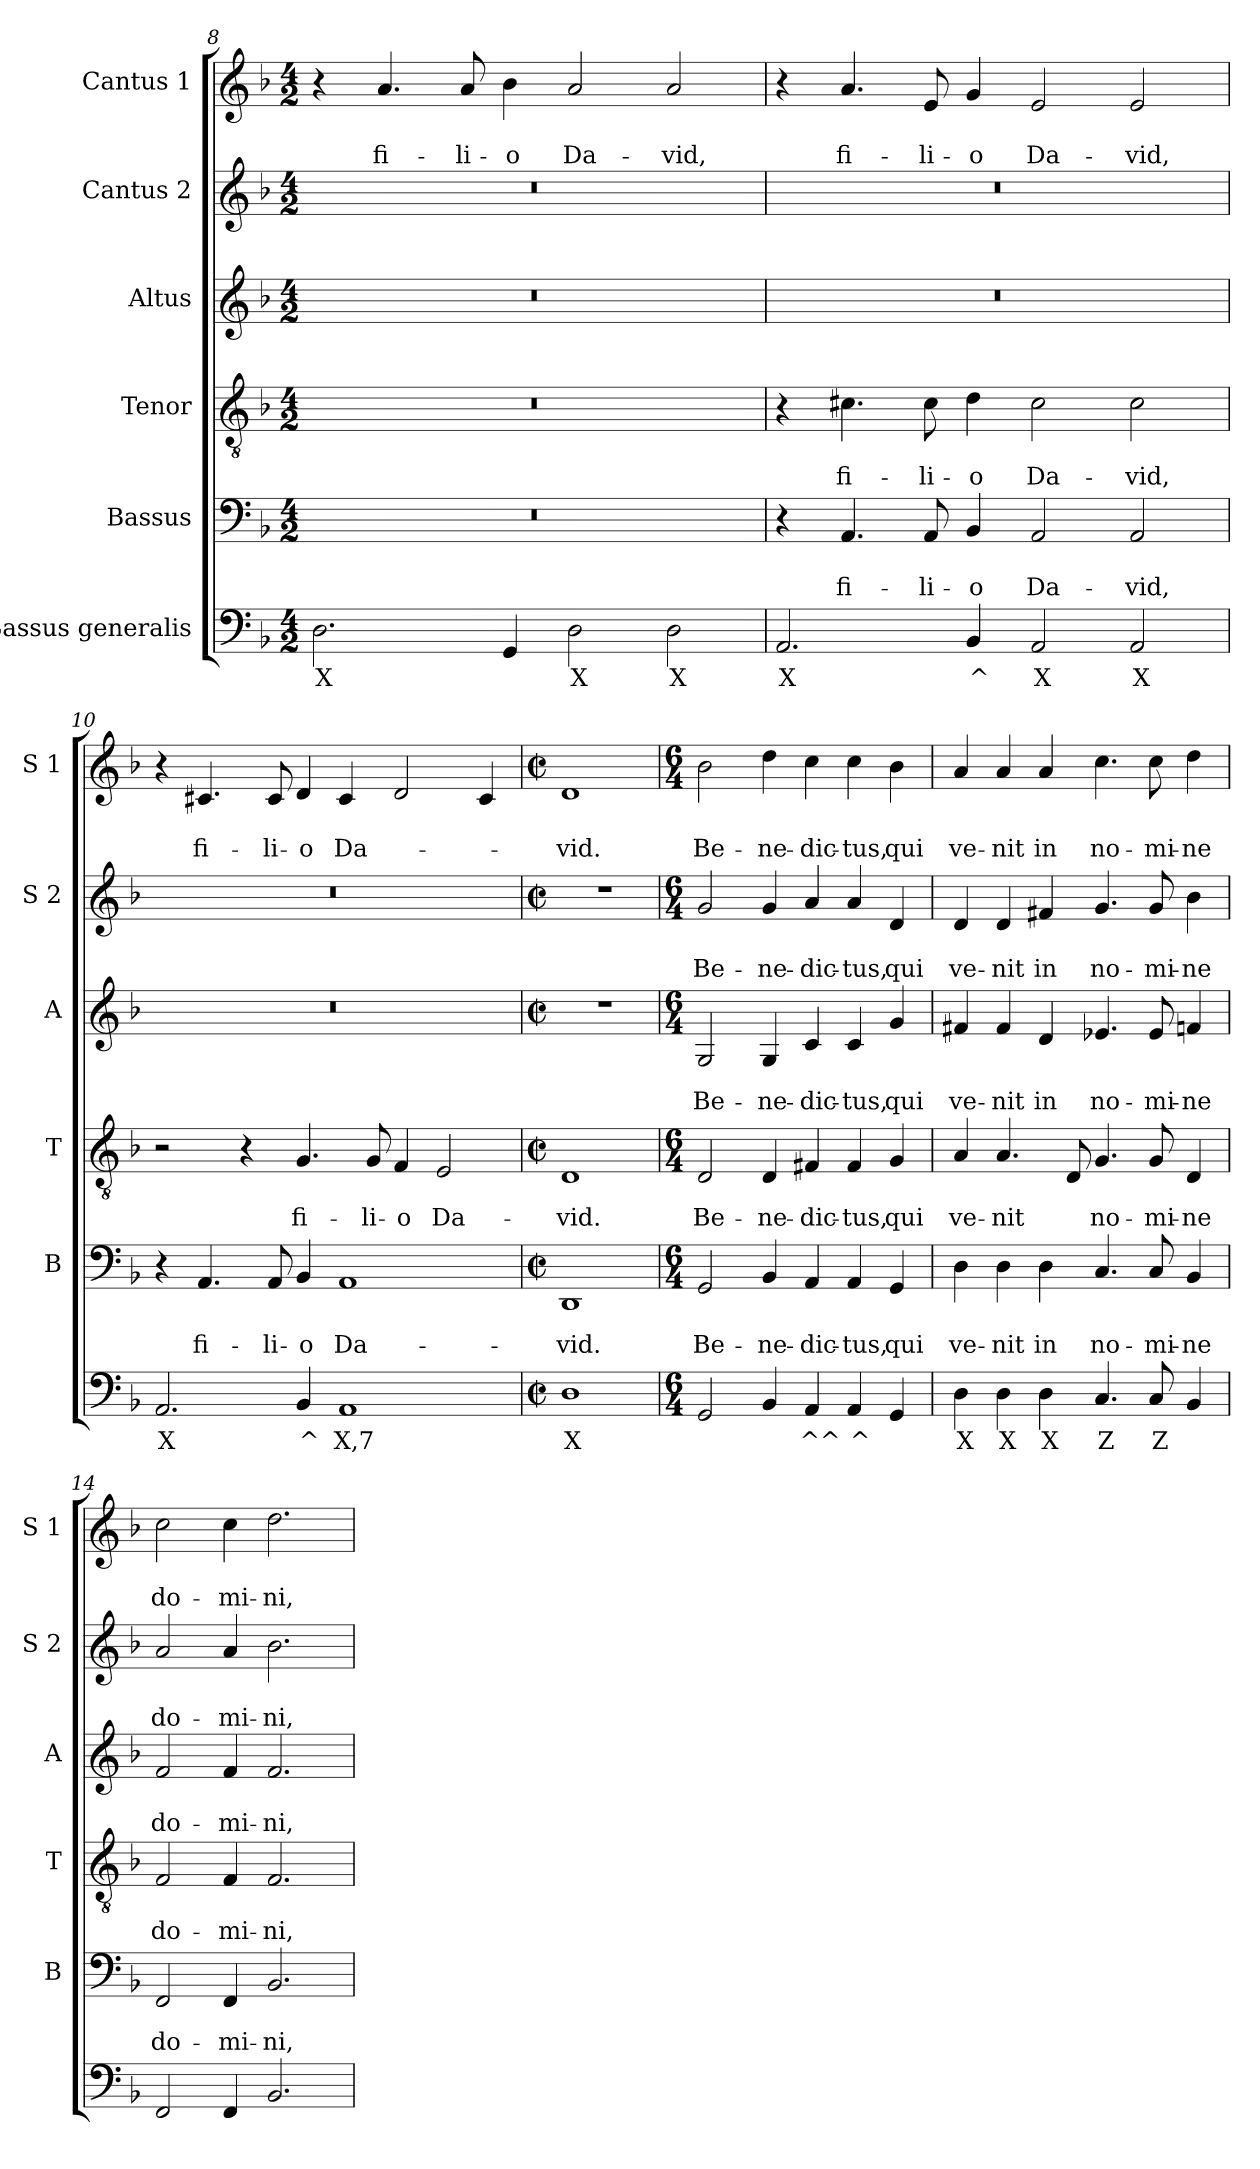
**kern	**text	**kern	**text	**text	**kern	**text	**text	**kern	**text	**text	**kern	**text	**text	**kern	**text	**text
*part6	*part6	*part5	*part5	*part5	*part4	*part4	*part4	*part3	*part3	*part3	*part2	*part2	*part2	*part1	*part1	*part1
*staff6	*staff6	*staff5	*staff5	*staff5	*staff4	*staff4	*staff4	*staff3	*staff3	*staff3	*staff2	*staff2	*staff2	*staff1	*staff1	*staff1
*I"Bassus generalis	*	*I"Bassus	*	*	*I"Tenor	*	*	*I"Altus	*	*	*I"Cantus 2	*	*	*I"Cantus 1	*	*
*	*	*I'B	*	*	*I'T	*	*	*I'A	*	*	*I'S 2	*	*	*I'S 1	*	*
*clefF4	*	*clefF4	*	*	*clefGv2	*	*	*clefG2	*	*	*clefG2	*	*	*clefG2	*	*
*k[b-]	*	*k[b-]	*	*	*k[b-]	*	*	*k[b-]	*	*	*k[b-]	*	*	*k[b-]	*	*
*F:	*	*F:	*	*	*F:	*	*	*F:	*	*	*F:	*	*	*F:	*	*
*M4/2	*	*M4/2	*	*	*M4/2	*	*	*M4/2	*	*	*M4/2	*	*	*M4/2	*	*
=8	=8	=8	=8	=8	=8	=8	=8	=8	=8	=8	=8	=8	=8	=8	=8	=8
!	!LO:LY:b	!	!	!	!	!	!	!	!	!	!	!	!	!	!	!
2.D\	X	0r	.	.	0r	.	.	0r	.	.	0r	.	.	4r	.	.
!	!	!	!	!	!	!	!	!	!	!	!	!	!	!	!	!LO:LY:b
.	.	.	.	.	.	.	.	.	.	.	.	.	.	4.a/	.	fi-
!	!	!	!	!	!	!	!	!	!	!	!	!	!	!	!	!LO:LY:b
.	.	.	.	.	.	.	.	.	.	.	.	.	.	8a/	.	-li-
!	!	!	!	!	!	!	!	!	!	!	!	!	!	!	!	!LO:LY:b
4GG/	.	.	.	.	.	.	.	.	.	.	.	.	.	4b-\	.	-o
!	!LO:LY:b	!	!	!	!	!	!	!	!	!	!	!	!	!	!	!LO:LY:b
2D\	X	.	.	.	.	.	.	.	.	.	.	.	.	2a/	.	Da-
!	!LO:LY:b	!	!	!	!	!	!	!	!	!	!	!	!	!	!	!LO:LY:b
2D\	X	.	.	.	.	.	.	.	.	.	.	.	.	2a/	.	-vid,
!!LO:LB:g=z
=9	=9	=9	=9	=9	=9	=9	=9	=9	=9	=9	=9	=9	=9	=9	=9	=9
!	!LO:LY:b	!	!	!	!	!	!	!	!	!	!	!	!	!	!	!
2.AA/	X	4r	.	.	4r	.	.	0r	.	.	0r	.	.	4r	.	.
!	!	!	!	!LO:LY:b	!	!	!LO:LY:b	!	!	!	!	!	!	!	!	!LO:LY:b
.	.	4.AA/	.	fi-	4.c#X\	.	fi-	.	.	.	.	.	.	4.a/	.	fi-
!	!	!	!	!LO:LY:b	!	!	!LO:LY:b	!	!	!	!	!	!	!	!	!LO:LY:b
.	.	8AA/	.	-li-	8c#\	.	-li-	.	.	.	.	.	.	8e/	.	-li-
!	!LO:LY:b	!	!	!LO:LY:b	!	!	!LO:LY:b	!	!	!	!	!	!	!	!	!LO:LY:b
4BB-/	^	4BB-/	.	-o	4d\	.	-o	.	.	.	.	.	.	4g/	.	-o
!	!LO:LY:b	!	!	!LO:LY:b	!	!	!LO:LY:b	!	!	!	!	!	!	!	!	!LO:LY:b
2AA/	X	2AA/	.	Da-	2c#\	.	Da-	.	.	.	.	.	.	2e/	.	Da-
!	!LO:LY:b	!	!	!LO:LY:b	!	!	!LO:LY:b	!	!	!	!	!	!	!	!	!LO:LY:b
2AA/	X	2AA/	.	-vid,	2c#\	.	-vid,	.	.	.	.	.	.	2e/	.	-vid,
=10	=10	=10	=10	=10	=10	=10	=10	=10	=10	=10	=10	=10	=10	=10	=10	=10
!	!LO:LY:b	!	!	!	!	!	!	!	!	!	!	!	!	!	!	!
*^	*	*	*	*	*	*	*	*	*	*	*	*	*	*	*	*
2.AA/	2ryy	X	4r	.	.	2r	.	.	0r	.	.	0r	.	.	4r	.	.
!	!	!	!	!	!LO:LY:b	!	!	!	!	!	!	!	!	!	!	!	!LO:LY:b
.	.	.	4.AA/	.	fi-	.	.	.	.	.	.	.	.	.	4.c#X/	.	fi-
.	2ryy	.	.	.	.	4r	.	.	.	.	.	.	.	.	.	.	.
!	!	!	!	!	!LO:LY:b	!	!	!	!	!	!	!	!	!	!	!	!LO:LY:b
.	.	.	8AA/	.	-li-	.	.	.	.	.	.	.	.	.	8c#/	.	-li-
!	!	!LO:LY:b	!	!	!LO:LY:b	!	!	!LO:LY:b	!	!	!	!	!	!	!	!	!LO:LY:b
4BB-/	.	^	4BB-/	.	-o	4.G/	.	fi-	.	.	.	.	.	.	4d/	.	-o
!	!	!LO:LY:b	!	!	!LO:LY:b	!	!	!	!	!	!	!	!	!	!	!	!LO:LY:b
1AA	4ryy	X,7	1AA	.	Da-	.	.	.	.	.	.	.	.	.	4c#/	.	Da-
!	!	!	!	!	!	!	!	!LO:LY:b	!	!	!	!	!	!	!	!	!
.	.	.	.	.	.	8G/	.	-li-	.	.	.	.	.	.	.	.	.
!	!	!LO:LY:b	!	!	!	!	!	!LO:LY:b	!	!	!	!	!	!	!	!	!
.	4ryy	$,6	.	.	.	4F/	.	-o	.	.	.	.	.	.	2d/	.	.
!	!	!LO:LY:b	!	!	!	!	!	!LO:LY:b	!	!	!	!	!	!	!	!	!
.	4ryy	5	.	.	.	2E/	.	Da-	.	.	.	.	.	.	.	.	.
!	!	!LO:LY:b	!	!	!	!	!	!	!	!	!	!	!	!	!	!	!
.	4ryy	X	.	.	.	.	.	.	.	.	.	.	.	.	4c#/	.	.
*v	*v	*	*	*	*	*	*	*	*	*	*	*	*	*	*	*	*
=11	=11	=11	=11	=11	=11	=11	=11	=11	=11	=11	=11	=11	=11	=11	=11	=11
*M2/2	*	*M2/2	*	*	*M2/2	*	*	*M2/2	*	*	*M2/2	*	*	*M2/2	*	*
*met(c|)	*	*met(c|)	*	*	*met(c|)	*	*	*met(c|)	*	*	*met(c|)	*	*	*met(c|)	*	*
*^	*	*	*	*	*	*	*	*	*	*	*	*	*	*	*	*
!	!	!LO:LY:b	!	!	!LO:LY:b	!	!	!LO:LY:b	!	!	!	!	!	!	!	!	!LO:LY:b
*v	*v	*	*	*	*	*	*	*	*	*	*	*	*	*	*	*	*
1D	X	1DD	.	-vid.	1D	.	-vid.	1r	.	.	1r	.	.	1d	.	-vid.
=12	=12	=12	=12	=12	=12	=12	=12	=12	=12	=12	=12	=12	=12	=12	=12	=12
*M6/4	*	*M6/4	*	*	*M6/4	*	*	*M6/4	*	*	*M6/4	*	*	*M6/4	*	*
!	!	!	!	!LO:LY:b	!	!	!LO:LY:b	!	!	!LO:LY:b	!	!	!LO:LY:b	!	!	!LO:LY:b
2GG/	.	2GG/	.	Be-	2D/	.	Be-	2G/	.	-Be-	2g/	.	Be-	2b-\	.	Be-
!	!	!	!	!LO:LY:b	!	!	!LO:LY:b	!	!	!LO:LY:b	!	!	!LO:LY:b	!	!	!LO:LY:b
4BB-/	.	4BB-/	.	-ne-	4D/	.	-ne-	4G/	.	-ne-	4g/	.	-ne-	4dd\	.	-ne-
!	!LO:LY:b	!	!	!LO:LY:b	!	!	!LO:LY:b	!	!	!LO:LY:b	!	!	!LO:LY:b	!	!	!LO:LY:b
4AA/	^^	4AA/	.	-dic-	4F#X/	.	-dic-	4c/	.	-dic-	4a/	.	-dic-	4cc\	.	-dic-
!	!LO:LY:b	!	!	!LO:LY:b	!	!	!LO:LY:b	!	!	!LO:LY:b	!	!	!LO:LY:b	!	!	!LO:LY:b
4AA/	^	4AA/	.	-tus,	4F#/	.	-tus,	4c/	.	tus,	4a/	.	-tus,	4cc\	.	-tus,
!	!	!	!	!LO:LY:b	!	!	!LO:LY:b	!	!	!LO:LY:b	!	!	!LO:LY:b	!	!	!LO:LY:b
4GG/	.	4GG/	.	qui	4G/	.	qui	4g/	.	qui	4d/	.	qui	4b-\	.	qui
!!LO:PB:g=z
=13	=13	=13	=13	=13	=13	=13	=13	=13	=13	=13	=13	=13	=13	=13	=13	=13
!	!LO:LY:b	!	!	!LO:LY:b	!	!	!LO:LY:b	!	!	!LO:LY:b	!	!	!LO:LY:b	!	!	!LO:LY:b
4D\	X	4D\	.	ve-	4A/	.	ve-	4f#X/	.	-ve-	4d/	.	ve-	4a/	.	ve-
!	!LO:LY:b	!	!	!LO:LY:b	!	!	!LO:LY:b	!	!	!LO:LY:b	!	!	!LO:LY:b	!	!	!LO:LY:b
4D\	X	4D\	.	-nit	4.A/	.	-nit	4f#/	.	nit	4d/	.	-nit	4a/	.	-nit
!	!LO:LY:b	!	!	!LO:LY:b	!	!	!	!	!	!LO:LY:b	!	!	!LO:LY:b	!	!	!LO:LY:b
4D\	X	4D\	.	in	.	.	.	4d/	.	in	4f#X/	.	in	4a/	.	in
.	.	.	.	.	8D/	.	.	.	.	.	.	.	.	.	.	.
!	!LO:LY:b	!	!	!LO:LY:b	!	!	!LO:LY:b	!	!	!LO:LY:b	!	!	!LO:LY:b	!	!	!LO:LY:b
4.C/	Z	4.C/	.	no-	4.G/	.	no-	4.e-X/	.	-no-	4.g/	.	no-	4.cc\	.	no-
!	!LO:LY:b	!	!	!LO:LY:b	!	!	!LO:LY:b	!	!	!LO:LY:b	!	!	!LO:LY:b	!	!	!LO:LY:b
8C/	Z	8C/	.	-mi-	8G/	.	-mi-	8e-/	.	-mi-	8g/	.	-mi-	8cc\	.	-mi-
!	!	!	!	!LO:LY:b	!	!	!LO:LY:b	!	!	!LO:LY:b	!	!	!LO:LY:b	!	!	!LO:LY:b
4BB-/	.	4BB-/	.	-ne	4D/	.	-ne	4fn/	.	ne	4b-\	.	-ne	4dd\	.	-ne
=14	=14	=14	=14	=14	=14	=14	=14	=14	=14	=14	=14	=14	=14	=14	=14	=14
!	!	!	!	!LO:LY:b	!	!	!LO:LY:b	!	!	!LO:LY:b	!	!	!LO:LY:b	!	!	!LO:LY:b
2FF/	.	2FF/	.	do-	2F/	.	do-	2f/	.	-do-	2a/	.	do-	2cc\	.	do-
!	!	!	!	!LO:LY:b	!	!	!LO:LY:b	!	!	!LO:LY:b	!	!	!LO:LY:b	!	!	!LO:LY:b
4FF/	.	4FF/	.	-mi-	4F/	.	-mi-	4f/	.	-mi-	4a/	.	-mi-	4cc\	.	-mi-
!	!	!	!	!LO:LY:b	!	!	!LO:LY:b	!	!	!LO:LY:b	!	!	!LO:LY:b	!	!	!LO:LY:b
2.BB-/	.	2.BB-/	.	-ni,	2.F/	.	-ni,	2.f/	.	ni,	2.b-\	.	-ni,	2.dd\	.	-ni,
=	=	=	=	=	=	=	=	=	=	=	=	=	=	=	=	=
*-	*-	*-	*-	*-	*-	*-	*-	*-	*-	*-	*-	*-	*-	*-	*-	*-
